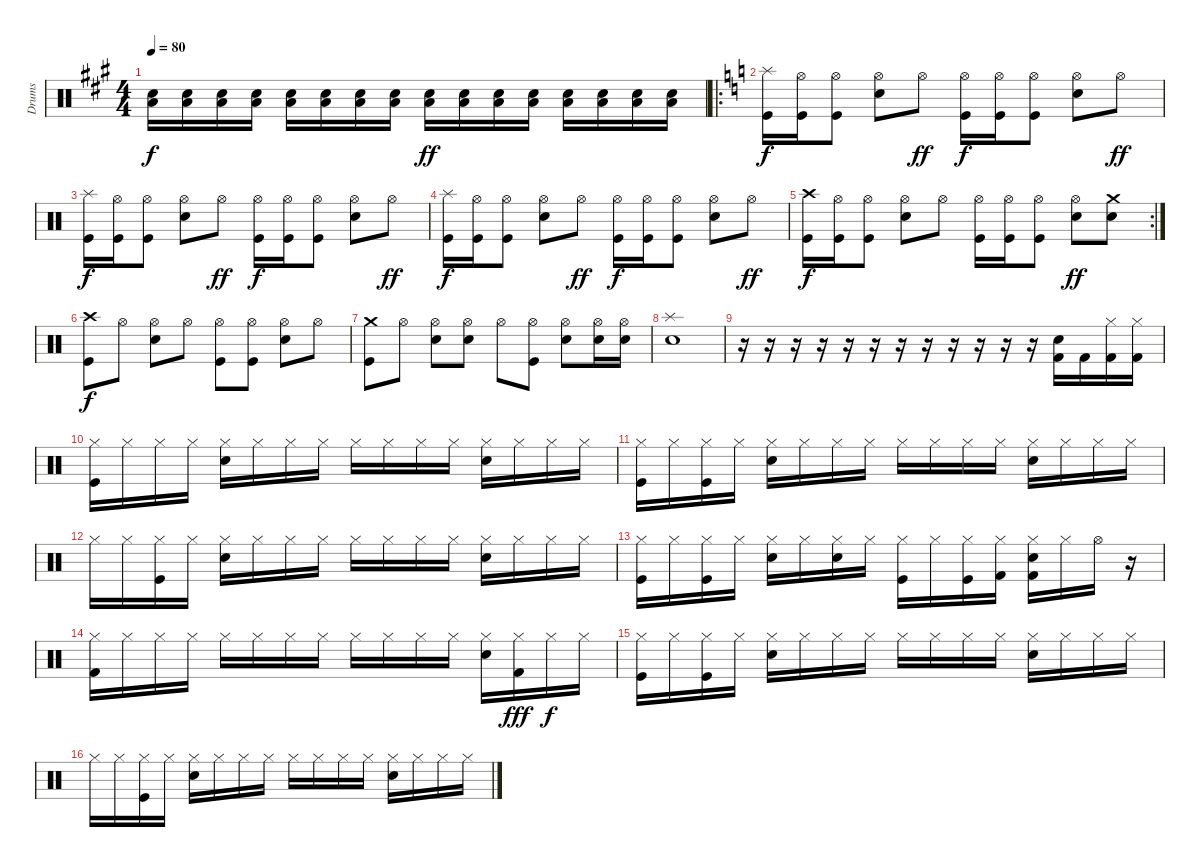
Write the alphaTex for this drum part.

\track ("Drums" "Drums") {instrument percussion}
\staff {score}
\articulation defaults
\ts (4 4)
\tempo 80
\clef neutral
\ks a
("Snare (hit) 2" "Low Floor Tom (hit)").16{dy f} ("Snare (hit) 2" "Low Floor Tom (hit)").16 ("Snare (hit) 2" "Low Floor Tom (hit)").16 ("Snare (hit) 2" "Low Floor Tom (hit)").16 ("Snare (hit) 2" "Low Floor Tom (hit)").16 ("Snare (hit) 2" "Low Floor Tom (hit)").16 ("Snare (hit) 2" "Low Floor Tom (hit)").16 ("Snare (hit) 2" "Low Floor Tom (hit)").16 ("Snare (hit) 2" "Low Floor Tom (hit)").16{dy ff} ("Snare (hit) 2" "Low Floor Tom (hit)").16 ("Snare (hit) 2" "Low Floor Tom (hit)").16 ("Snare (hit) 2" "Low Floor Tom (hit)").16 ("Snare (hit) 2" "Low Floor Tom (hit)").16 ("Snare (hit) 2" "Low Floor Tom (hit)").16 ("Snare (hit) 2" "Low Floor Tom (hit)").16 ("Snare (hit) 2" "Low Floor Tom (hit)").16 |
\ro
\ks c
("Splash (hit)" "Kick (hit)").16{dy f} ("Kick (hit)" "Hi-Hat (open)").16 ("Kick (hit)" "Hi-Hat (open)").8 ("Snare (hit) 2" "Hi-Hat (open)").8 "Hi-Hat (open)".8{dy ff} ("Kick (hit)" "Hi-Hat (open)").16{dy f} ("Kick (hit)" "Hi-Hat (open)").16 ("Kick (hit)" "Hi-Hat (open)").8 ("Snare (hit) 2" "Hi-Hat (open)").8 "Hi-Hat (open)".8{dy ff} |
("Splash (hit)" "Kick (hit)").16{dy f} ("Kick (hit)" "Hi-Hat (open)").16 ("Kick (hit)" "Hi-Hat (open)").8 ("Snare (hit) 2" "Hi-Hat (open)").8 "Hi-Hat (open)".8{dy ff} ("Kick (hit)" "Hi-Hat (open)").16{dy f} ("Kick (hit)" "Hi-Hat (open)").16 ("Kick (hit)" "Hi-Hat (open)").8 ("Snare (hit) 2" "Hi-Hat (open)").8 "Hi-Hat (open)".8{dy ff} |
("Splash (hit)" "Kick (hit)").16{dy f} ("Kick (hit)" "Hi-Hat (open)").16 ("Kick (hit)" "Hi-Hat (open)").8 ("Snare (hit) 2" "Hi-Hat (open)").8 "Hi-Hat (open)".8{dy ff} ("Kick (hit)" "Hi-Hat (open)").16{dy f} ("Kick (hit)" "Hi-Hat (open)").16 ("Kick (hit)" "Hi-Hat (open)").8 ("Snare (hit) 2" "Hi-Hat (open)").8 "Hi-Hat (open)".8{dy ff} |
\rc 2
("Crash high (hit)" "Kick (hit)").16{dy f} ("Kick (hit)" "Hi-Hat (open)").16 ("Kick (hit)" "Hi-Hat (open)").8 ("Snare (hit) 2" "Hi-Hat (open)").8 "Hi-Hat (open)".8 ("Kick (hit)" "Hi-Hat (open)").16 ("Kick (hit)" "Hi-Hat (open)").16 ("Kick (hit)" "Hi-Hat (open)").8 ("Snare (hit) 2" "Hi-Hat (open)").8{dy ff} ("Snare (hit) 2" "Crash medium (hit)").8 |
("Crash high (hit)" "Kick (hit)").8{dy f} "Hi-Hat (open)".8 ("Hi-Hat (open)" "Snare (hit) 2").8 "Hi-Hat (open)".8 ("Hi-Hat (open)" "Kick (hit)").8 ("Hi-Hat (open)" "Kick (hit)").8 ("Hi-Hat (open)" "Snare (hit) 2").8 "Hi-Hat (open)".8 |
("Crash medium (hit)" "Kick (hit)").8 "Hi-Hat (open)".8 ("Hi-Hat (open)" "Snare (hit) 2").8 ("Hi-Hat (open)" "Snare (hit) 2").8 "Hi-Hat (open)".8 ("Hi-Hat (open)" "Kick (hit)").8 ("Hi-Hat (open)" "Snare (hit) 2").8 ("Hi-Hat (open)" "Snare (hit) 2").16 ("Hi-Hat (open)" "Snare (hit) 2").16 |
("Snare (hit) 2" "Splash (hit)").1 |
r.16 r.16 r.16 r.16 r.16 r.16 r.16 r.16 r.16 r.16 r.16 r.16 ("Snare (hit) 2" "Kick (hit) 2").16 "Kick (hit) 2".16 ("Hi-Hat (closed)" "Kick (hit) 2").16 ("Hi-Hat (closed)" "Kick (hit) 2").16 |
("Hi-Hat (closed)" "Kick (hit)").16 "Hi-Hat (closed)".16 "Hi-Hat (closed)".16 "Hi-Hat (closed)".16 ("Hi-Hat (closed)" "Snare (hit) 2").16 "Hi-Hat (closed)".16 "Hi-Hat (closed)".16 "Hi-Hat (closed)".16 "Hi-Hat (closed)".16 "Hi-Hat (closed)".16 "Hi-Hat (closed)".16 "Hi-Hat (closed)".16 ("Hi-Hat (closed)" "Snare (hit) 2").16 "Hi-Hat (closed)".16 "Hi-Hat (closed)".16 "Hi-Hat (closed)".16 |
("Hi-Hat (closed)" "Kick (hit)").16 "Hi-Hat (closed)".16 ("Hi-Hat (closed)" "Kick (hit)").16 "Hi-Hat (closed)".16 ("Hi-Hat (closed)" "Snare (hit) 2").16 "Hi-Hat (closed)".16 "Hi-Hat (closed)".16 "Hi-Hat (closed)".16 "Hi-Hat (closed)".16 "Hi-Hat (closed)".16 "Hi-Hat (closed)".16 "Hi-Hat (closed)".16 ("Hi-Hat (closed)" "Snare (hit) 2").16 "Hi-Hat (closed)".16 "Hi-Hat (closed)".16 "Hi-Hat (closed)".16 |
"Hi-Hat (closed)".16 "Hi-Hat (closed)".16 ("Hi-Hat (closed)" "Kick (hit)").16 "Hi-Hat (closed)".16 ("Hi-Hat (closed)" "Snare (hit) 2").16 "Hi-Hat (closed)".16 "Hi-Hat (closed)".16 "Hi-Hat (closed)".16 "Hi-Hat (closed)".16 "Hi-Hat (closed)".16 "Hi-Hat (closed)".16 "Hi-Hat (closed)".16 ("Hi-Hat (closed)" "Snare (hit) 2").16 "Hi-Hat (closed)".16 "Hi-Hat (closed)".16 "Hi-Hat (closed)".16 |
("Hi-Hat (closed)" "Kick (hit)").16 "Hi-Hat (closed)".16 ("Hi-Hat (closed)" "Kick (hit)").16 "Hi-Hat (closed)".16 ("Hi-Hat (closed)" "Snare (hit) 2").16 "Hi-Hat (closed)".16 ("Hi-Hat (closed)" "Snare (hit) 2").16 "Hi-Hat (closed)".16 ("Hi-Hat (closed)" "Kick (hit)").16 "Hi-Hat (closed)".16 ("Hi-Hat (closed)" "Kick (hit)").16 ("Hi-Hat (closed)" "Kick (hit) 2").16 ("Hi-Hat (closed)" "Snare (hit) 2" "Kick (hit) 2").16 "Hi-Hat (closed)".16 "Hi-Hat (open)".16 r.16 |
("Hi-Hat (closed)" "Kick (hit) 2").16 "Hi-Hat (closed)".16 "Hi-Hat (closed)".16 "Hi-Hat (closed)".16 "Hi-Hat (closed)".16 "Hi-Hat (closed)".16 "Hi-Hat (closed)".16 "Hi-Hat (closed)".16 "Hi-Hat (closed)".16 "Hi-Hat (closed)".16 "Hi-Hat (closed)".16 "Hi-Hat (closed)".16 ("Hi-Hat (closed)" "Electric Snare (hit)").16 ("Hi-Hat (closed)" "Kick (hit) 2").16{dy fff} "Hi-Hat (closed)".16{dy f} "Hi-Hat (closed)".16 |
("Hi-Hat (closed)" "Kick (hit)").16 "Hi-Hat (closed)".16 ("Hi-Hat (closed)" "Kick (hit)").16 "Hi-Hat (closed)".16 ("Hi-Hat (closed)" "Snare (hit) 2").16 "Hi-Hat (closed)".16 "Hi-Hat (closed)".16 "Hi-Hat (closed)".16 "Hi-Hat (closed)".16 "Hi-Hat (closed)".16 "Hi-Hat (closed)".16 "Hi-Hat (closed)".16 ("Hi-Hat (closed)" "Snare (hit) 2").16 "Hi-Hat (closed)".16 "Hi-Hat (closed)".16 "Hi-Hat (closed)".16 |
"Hi-Hat (closed)".16 "Hi-Hat (closed)".16 ("Hi-Hat (closed)" "Kick (hit)").16 "Hi-Hat (closed)".16 ("Hi-Hat (closed)" "Snare (hit) 2").16 "Hi-Hat (closed)".16 "Hi-Hat (closed)".16 "Hi-Hat (closed)".16 "Hi-Hat (closed)".16 "Hi-Hat (closed)".16 "Hi-Hat (closed)".16 "Hi-Hat (closed)".16 ("Hi-Hat (closed)" "Snare (hit) 2").16 "Hi-Hat (closed)".16 "Hi-Hat (closed)".16 "Hi-Hat (closed)".16
